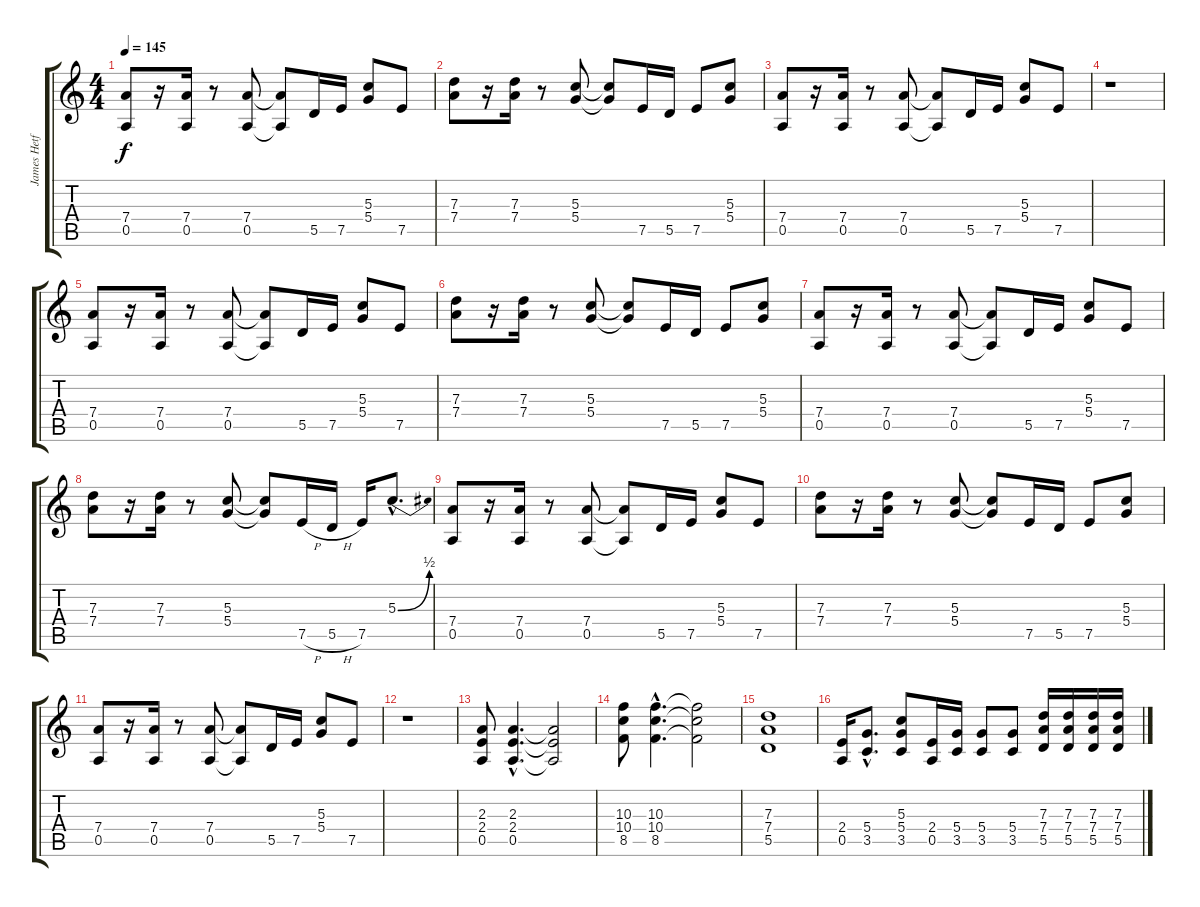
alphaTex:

\track ("James Hetfield (Ov. Gtr)" "James Hetf") {instrument overdrivenguitar}
\staff {score tabs}
\tuning (E4 B3 G3 D3 A2 E2) {hide}
\ts (4 4)
\tempo 145
\clef g2
\ks c
(7.4 0.5).8{dy f} r.16 (7.4 0.5).16 r.8 (7.4 0.5).8 (7.4{t} 0.5{t}).8 5.5.16 7.5.16 (5.3 5.4).8 7.5.8 |
(7.3 7.4).8 r.16 (7.3 7.4).16 r.8 (5.3 5.4).8 (5.3{t} 5.4{t}).8 7.5.16 5.5.16 7.5.8 (5.3 5.4).8 |
(7.4 0.5).8 r.16 (7.4 0.5).16 r.8 (7.4 0.5).8 (7.4{t} 0.5{t}).8 5.5.16 7.5.16 (5.3 5.4).8 7.5.8 |
r.1 |
(7.4 0.5).8 r.16 (7.4 0.5).16 r.8 (7.4 0.5).8 (7.4{t} 0.5{t}).8 5.5.16 7.5.16 (5.3 5.4).8 7.5.8 |
(7.3 7.4).8 r.16 (7.3 7.4).16 r.8 (5.3 5.4).8 (5.3{t} 5.4{t}).8 7.5.16 5.5.16 7.5.8 (5.3 5.4).8 |
(7.4 0.5).8 r.16 (7.4 0.5).16 r.8 (7.4 0.5).8 (7.4{t} 0.5{t}).8 5.5.16 7.5.16 (5.3 5.4).8 7.5.8 |
(7.3 7.4).8 r.16 (7.3 7.4).16 r.8 (5.3 5.4).8 (5.3{t} 5.4{t}).8 7.5{h}.16 5.5{h}.16 7.5.16 5.3{be (bend 0 0 60 2) hac}.8{d} |
(7.4 0.5).8 r.16 (7.4 0.5).16 r.8 (7.4 0.5).8 (7.4{t} 0.5{t}).8 5.5.16 7.5.16 (5.3 5.4).8 7.5.8 |
(7.3 7.4).8 r.16 (7.3 7.4).16 r.8 (5.3 5.4).8 (5.3{t} 5.4{t}).8 7.5.16 5.5.16 7.5.8 (5.3 5.4).8 |
(7.4 0.5).8 r.16 (7.4 0.5).16 r.8 (7.4 0.5).8 (7.4{t} 0.5{t}).8 5.5.16 7.5.16 (5.3 5.4).8 7.5.8 |
r.1 |
(2.3 2.4 0.5).8 (2.3{hac} 2.4{hac} 0.5{hac}).4{d} (2.3{t} 2.4{t} 0.5{t}).2 |
(10.3 10.4 8.5).8 (10.3{hac} 10.4{hac} 8.5{hac}).4{d} (10.3{t} 10.4{t} 8.5{t}).2 |
(7.3 7.4 5.5).1 |
(2.4 0.5).16 (5.4{hac} 3.5{hac}).8{d} (5.3 5.4 3.5).8 (2.4 0.5).16 (5.4 3.5).16 (5.4 3.5).8 (5.4 3.5).8 (7.3 7.4 5.5).16 (7.3 7.4 5.5).16 (7.3 7.4 5.5).16 (7.3 7.4 5.5).16
